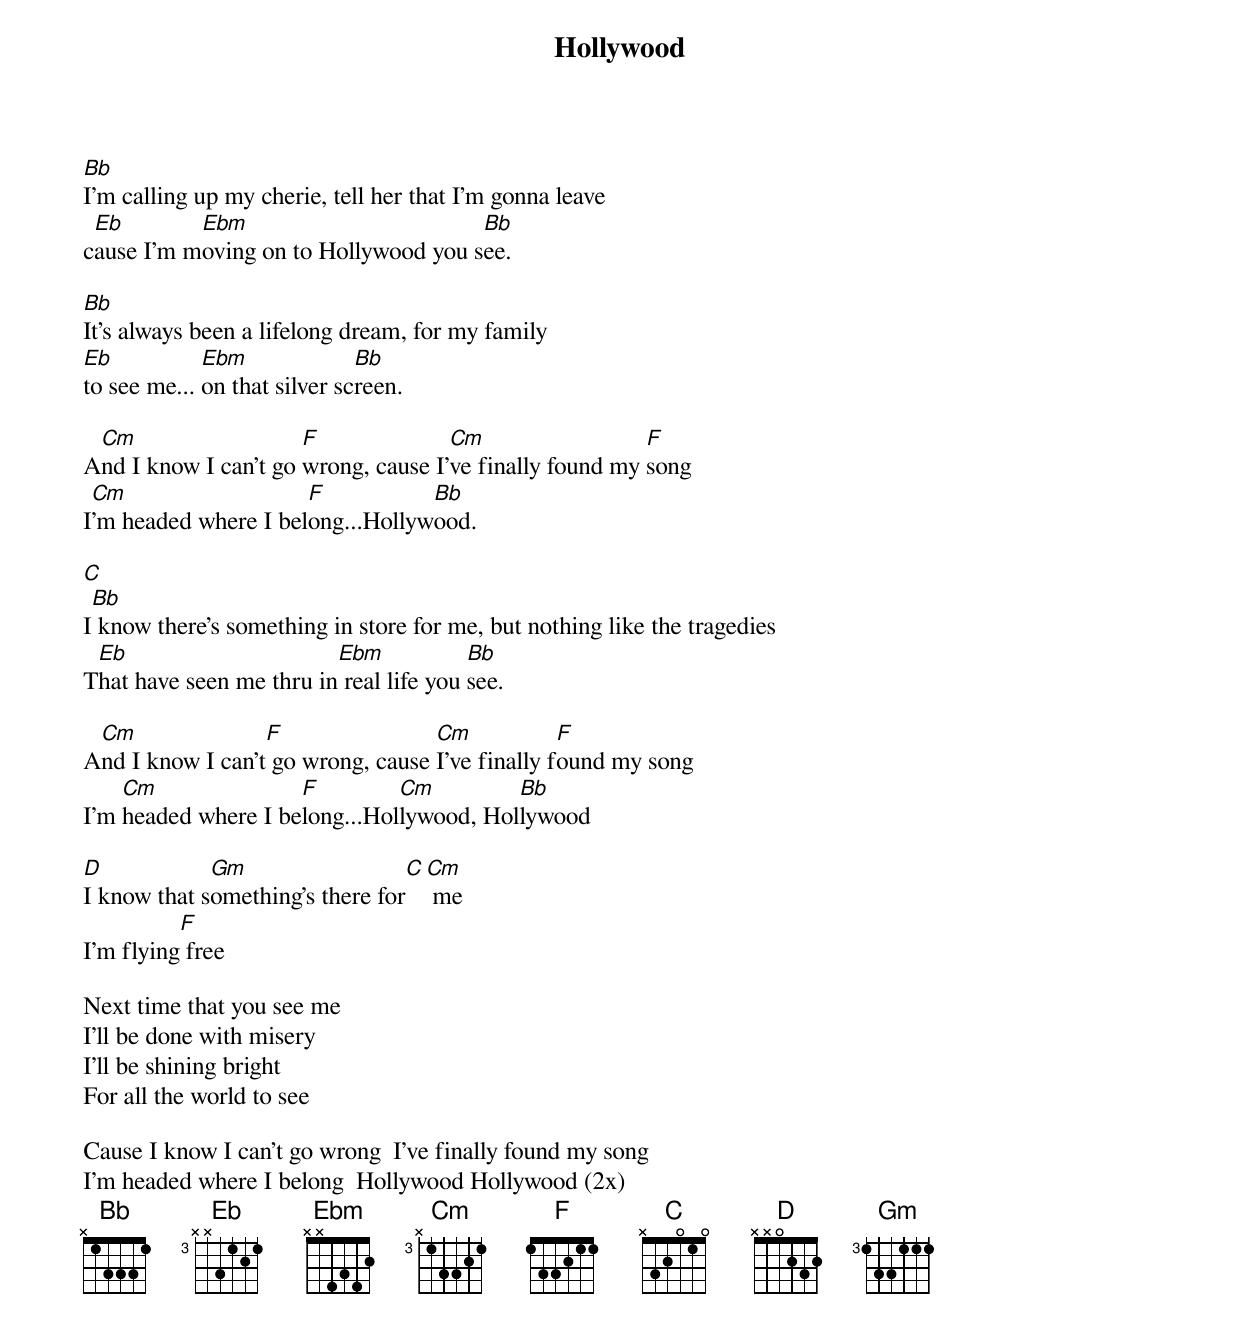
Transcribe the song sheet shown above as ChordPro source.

{title:Hollywood}


[Bb]I'm calling up my cherie, tell her that I'm gonna leave
c[Eb]ause I'm m[Ebm]oving on to Hollywood you s[Bb]ee.

[Bb]It's always been a lifelong dream, for my family
[Eb]to see me... [Ebm]on that silver sc[Bb]reen.

A[Cm]nd I know I can't go [F]wrong, cause I'[Cm]ve finally found my [F]song
I[Cm]'m headed where I bel[F]ong...Hollyw[Bb]ood.

[C]
I[Bb] know there's something in store for me, but nothing like the tragedies
T[Eb]hat have seen me thru in[Ebm] real life you [Bb]see.

A[Cm]nd I know I can't[F] go wrong, cause [Cm]I've finally f[F]ound my song
I'm [Cm]headed where I be[F]long...Hol[Cm]lywood, Hol[Bb]lywood

[D]I know that s[Gm]omething's there for[C][Cm] me
I'm flying[F] free

Next time that you see me
I'll be done with misery
I'll be shining bright
For all the world to see

Cause I know I can't go wrong  I've finally found my song
I'm headed where I belong  Hollywood Hollywood (2x)
